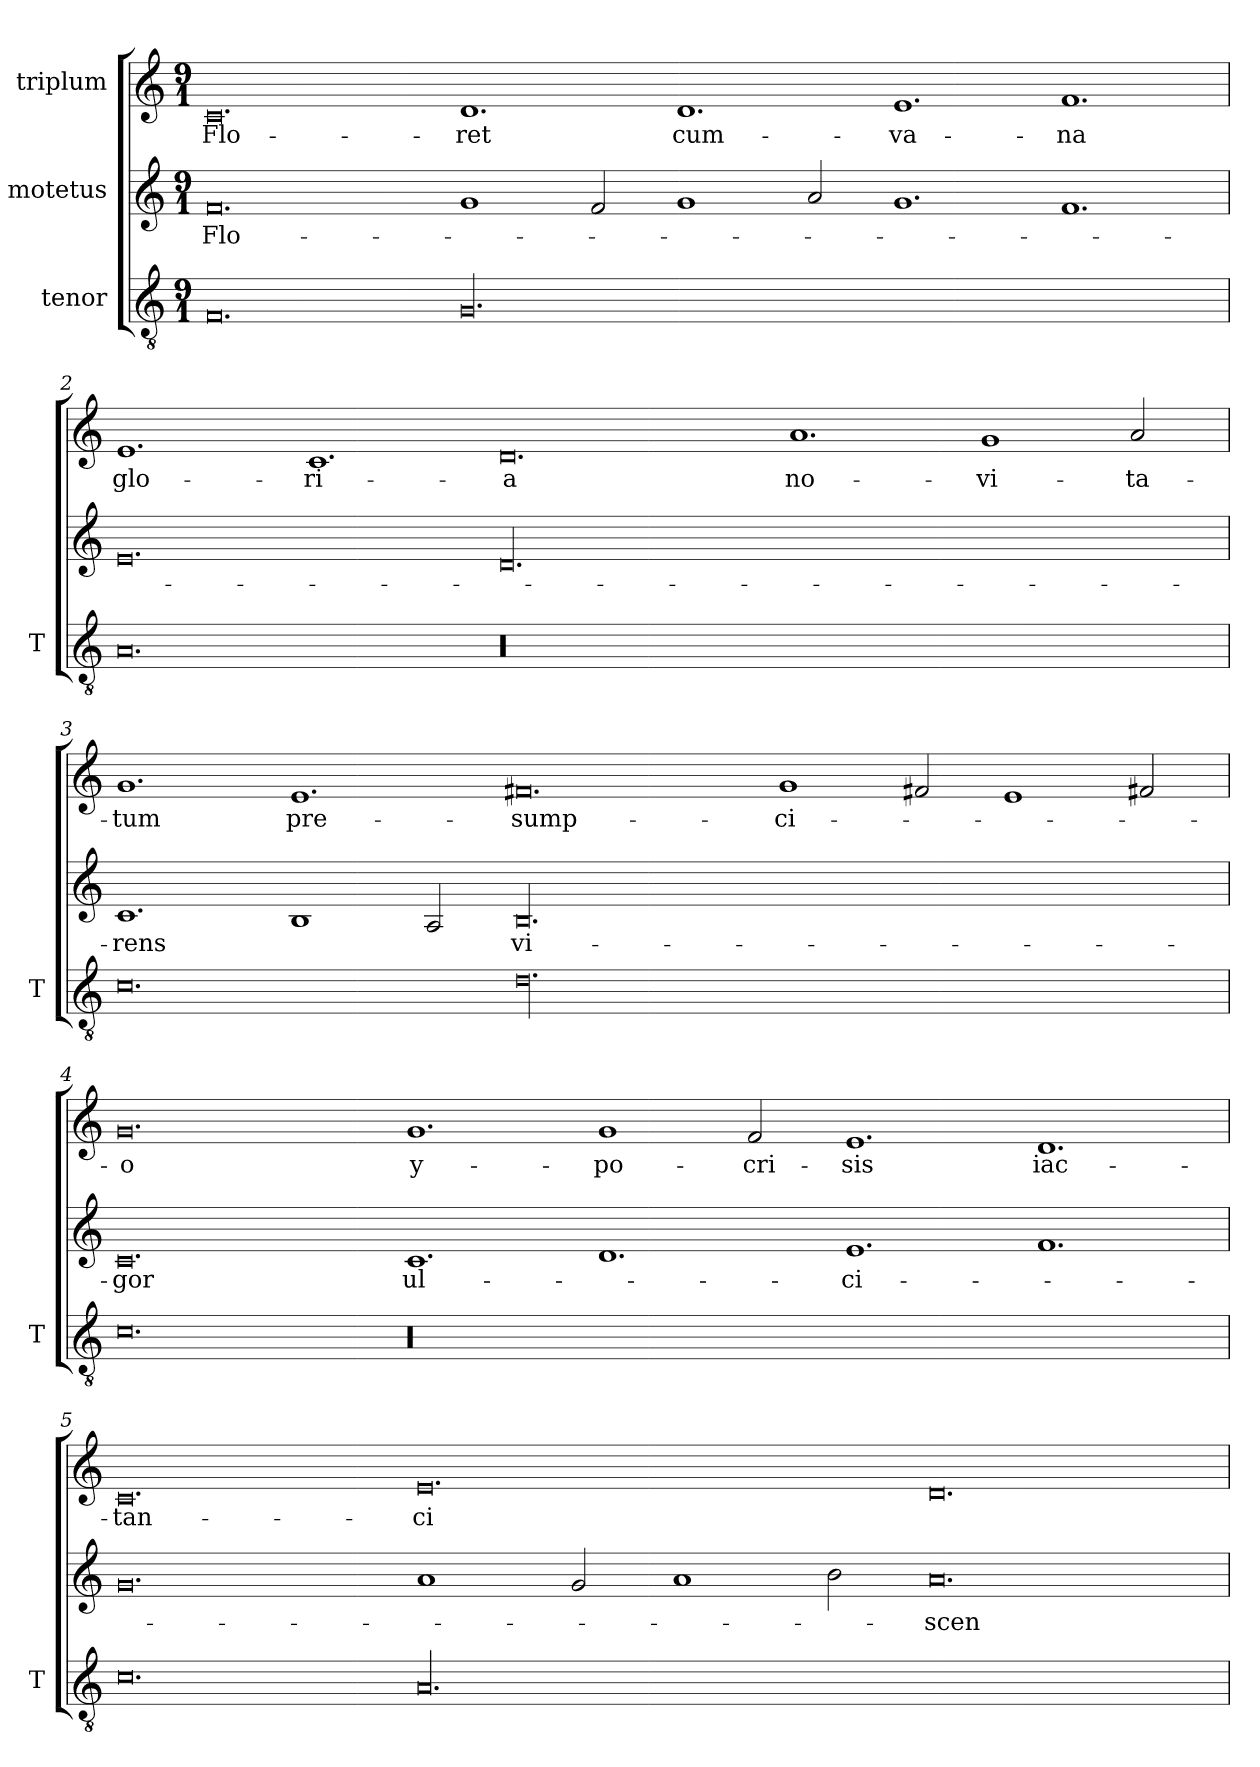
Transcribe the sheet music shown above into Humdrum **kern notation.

**kern	**kern	**text	**kern	**text
*part3	*part2	*part2	*part1	*part1
*staff3	*staff2	*staff2	*staff1	*staff1
*I"tenor	*I"motetus	*	*I"triplum	*
*I'T	*	*	*	*
*clefGv2	*clefG2	*	*clefG2	*
*k[]	*k[]	*	*k[]	*
*C:	*C:	*	*C:	*
*M9/1	*M9/1	*	*M9/1	*
=1	=1	=1	=1	=1
0.F/	0.f/	Flo-	0.c/	Flo-
00.G/	1g/	.	1.d/	-ret
.	2f/	.	.	.
.	1g/	.	1.d/	cum-
.	2a/	.	.	.
.	1.g/	.	1.e/	va-
.	1.f/	.	1.f/	-na
=2	=2	=2	=2	=2
0.A/	0.e/	.	1.e/	glo-
.	.	.	1.c/	-ri-
00.r	00.d/	.	0.d/	-a
.	.	.	1.a/	no-
.	.	.	1g/	-vi-
.	.	.	2a/	-ta-
=3	=3	=3	=3	=3
0.c\	1.c/	-rens	1.g/	-tum
.	1B/	.	1.e/	pre-
.	2A/	.	.	.
00.d\	00.B/	vi-	0.f#X/	-sump-
.	.	.	1g/	-ci-
.	.	.	2f#X/	.
.	.	.	1e/	.
.	.	.	2f#X/	.
=4	=4	=4	=4	=4
0.c\	0.c/	-gor	0.g/	-o
00.r	1.c/	ul-	1.g/	y-
.	1.d/	.	1g/	-po-
.	.	.	2f/	-cri-
.	1.e/	-ci-	1.e/	-sis
.	1.f/	.	1.d/	iac-
=5	=5	=5	=5	=5
0.c\	0.g/	.	0.c/	-tan-
00.A/	1a/	.	0.e/	-ci
.	2g/	.	.	.
.	1a/	.	.	.
.	2b\	.	.	.
.	0.a/	-scen-	0.d/	.
=	=	=	=	=
*-	*-	*-	*-	*-
